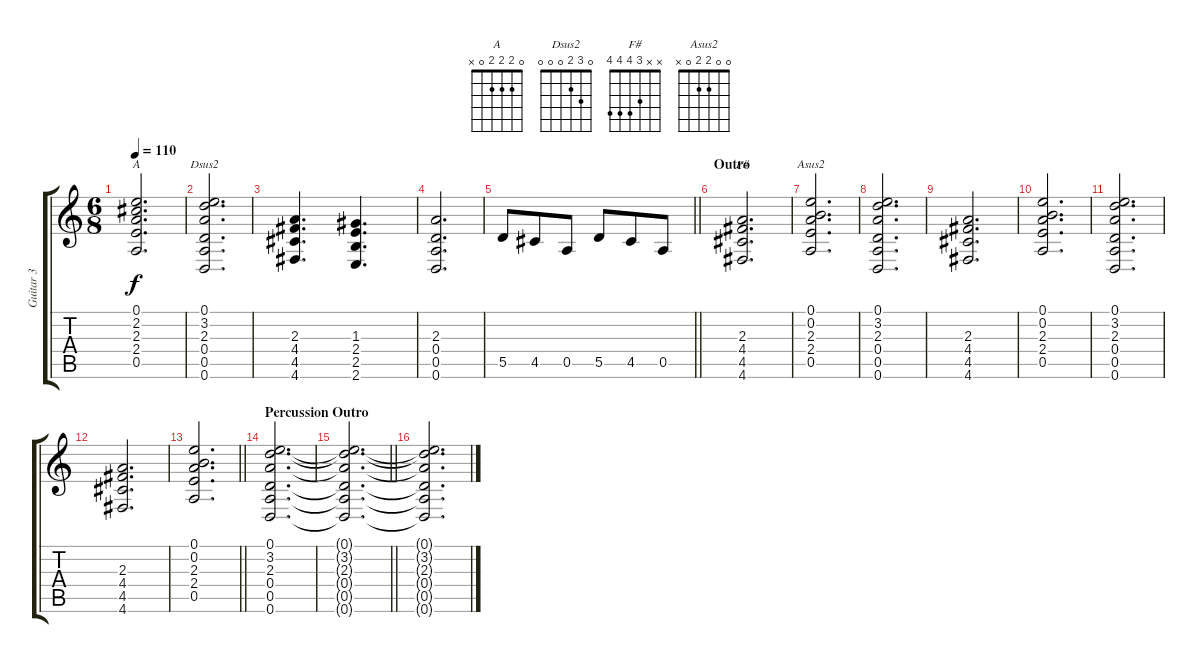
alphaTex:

\track ("Guitar 3" "Guitar 3") {instrument electricguitarmuted}
\staff {score tabs}
\tuning (E4 B3 G3 D3 A2 D2) {hide}
\chord ("A" 0 2 2 2 0 x)
\chord ("Dsus2" 0 3 2 0 0 0)
\chord ("F#" x x 3 4 4 4)
\chord ("Asus2" 0 0 2 2 0 x)
\ts (6 8)
\tempo 110
\clef g2
\ks c
(0.1 2.2 2.3 2.4 0.5).2{d ch "A" dy f} |
(0.1 3.2 2.3 0.4 0.5 0.6).2{d ch "Dsus2"} |
(2.3 4.4 4.5 4.6).4{d volume 13 instrument overdrivenguitar} (1.3 2.4 2.5 2.6).4{d} |
(2.3 0.4 0.5 0.6).2{d} |
\barLineRight lightlight
5.5.8 4.5.8 0.5.8 5.5.8 4.5.8 0.5.8 |
\section ("" "Outro")
(2.3 4.4 4.5 4.6).2{d ch "F#"} |
(0.1 0.2 2.3 2.4 0.5).2{d ch "Asus2"} |
(0.1 3.2 2.3 0.4 0.5 0.6).2{d} |
(2.3 4.4 4.5 4.6).2{d} |
(0.1 0.2 2.3 2.4 0.5).2{d} |
(0.1 3.2 2.3 0.4 0.5 0.6).2{d} |
(2.3 4.4 4.5 4.6).2{d} |
\barLineRight lightlight
(0.1 0.2 2.3 2.4 0.5).2{d} |
\section ("" "Percussion Outro")
(0.1 3.2 2.3 0.4 0.5 0.6).2{d volume 3} |
\barLineRight lightlight
(0.1{t} 3.2{t} 2.3{t} 0.4{t} 0.5{t} 0.6{t}).2{d} |
(0.1{t} 3.2{t} 2.3{t} 0.4{t} 0.5{t} 0.6{t}).2{d}
